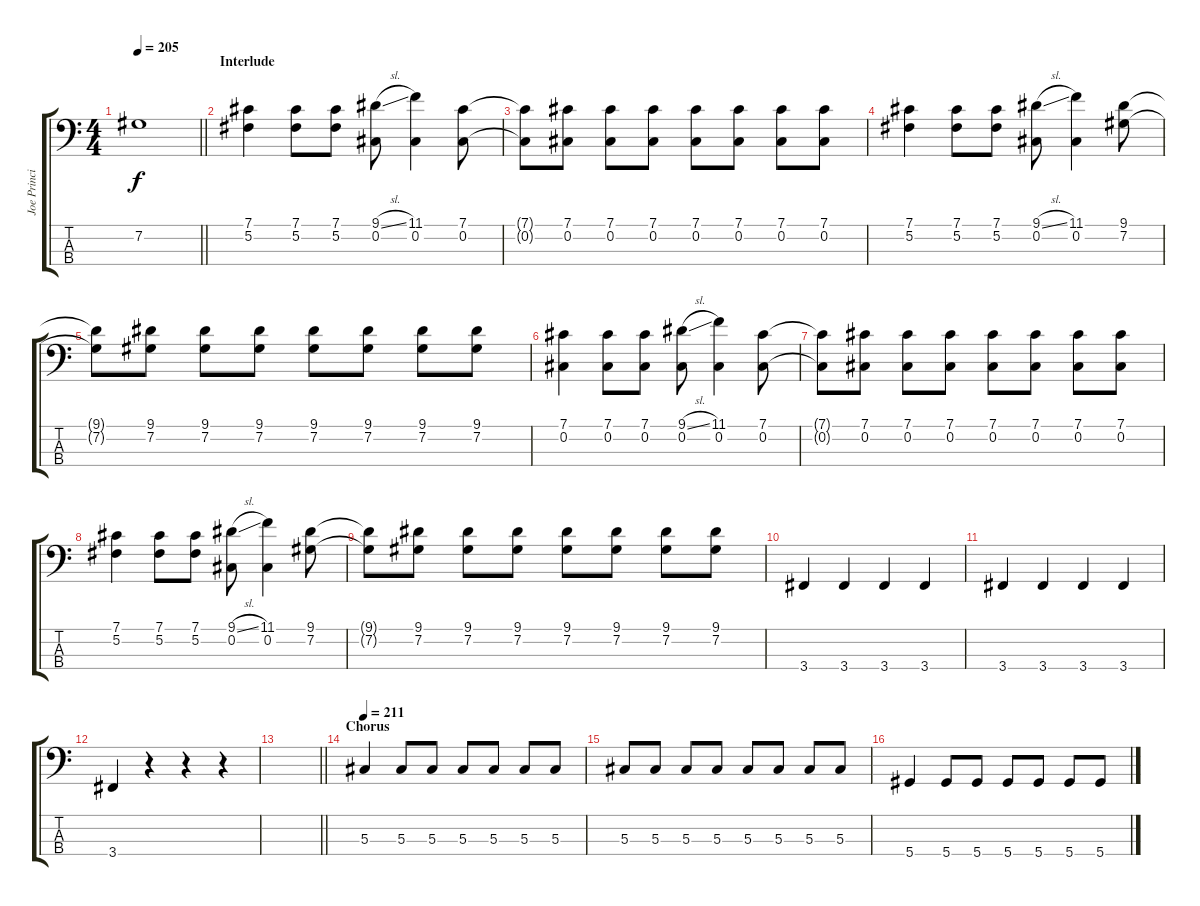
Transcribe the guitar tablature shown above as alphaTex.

\track ("Joe Principe - Bass" "Joe Princi") {instrument electricbasspick}
\staff {score tabs}
\tuning (Gb2 Db2 Ab1 Eb1) {hide}
\ts (4 4)
\tempo 205
\clef f4
\barLineRight lightlight
\ks c
7.2.1{dy f} |
\section ("" "Interlude")
(7.1 5.2).4 (7.1 5.2).8 (7.1 5.2).8 (9.1{sl} 0.2).8 (11.1 0.2).4 (7.1 0.2).8 |
(7.1{t} 0.2{t}).8 (7.1 0.2).8 (7.1 0.2).8 (7.1 0.2).8 (7.1 0.2).8 (7.1 0.2).8 (7.1 0.2).8 (7.1 0.2).8 |
(7.1 5.2).4 (7.1 5.2).8 (7.1 5.2).8 (9.1{sl} 0.2).8 (11.1 0.2).4 (9.1 7.2).8 |
(9.1{t} 7.2{t}).8 (9.1 7.2).8 (9.1 7.2).8 (9.1 7.2).8 (9.1 7.2).8 (9.1 7.2).8 (9.1 7.2).8 (9.1 7.2).8 |
(7.1 0.2).4 (7.1 0.2).8 (7.1 0.2).8 (9.1{sl} 0.2).8 (11.1 0.2).4 (7.1 0.2).8 |
(7.1{t} 0.2{t}).8 (7.1 0.2).8 (7.1 0.2).8 (7.1 0.2).8 (7.1 0.2).8 (7.1 0.2).8 (7.1 0.2).8 (7.1 0.2).8 |
(7.1 5.2).4 (7.1 5.2).8 (7.1 5.2).8 (9.1{sl} 0.2).8 (11.1 0.2).4 (9.1 7.2).8 |
(9.1{t} 7.2{t}).8 (9.1 7.2).8 (9.1 7.2).8 (9.1 7.2).8 (9.1 7.2).8 (9.1 7.2).8 (9.1 7.2).8 (9.1 7.2).8 |
3.4.4 3.4.4 3.4.4 3.4.4 |
3.4.4 3.4.4 3.4.4 3.4.4 |
3.4.4 r.4 r.4 r.4 |
\barLineRight lightlight
|
\section ("" "Chorus")
\tempo 211
5.3.4 5.3.8 5.3.8 5.3.8 5.3.8 5.3.8 5.3.8 |
5.3.8 5.3.8 5.3.8 5.3.8 5.3.8 5.3.8 5.3.8 5.3.8 |
5.4.4 5.4.8 5.4.8 5.4.8 5.4.8 5.4.8 5.4.8
